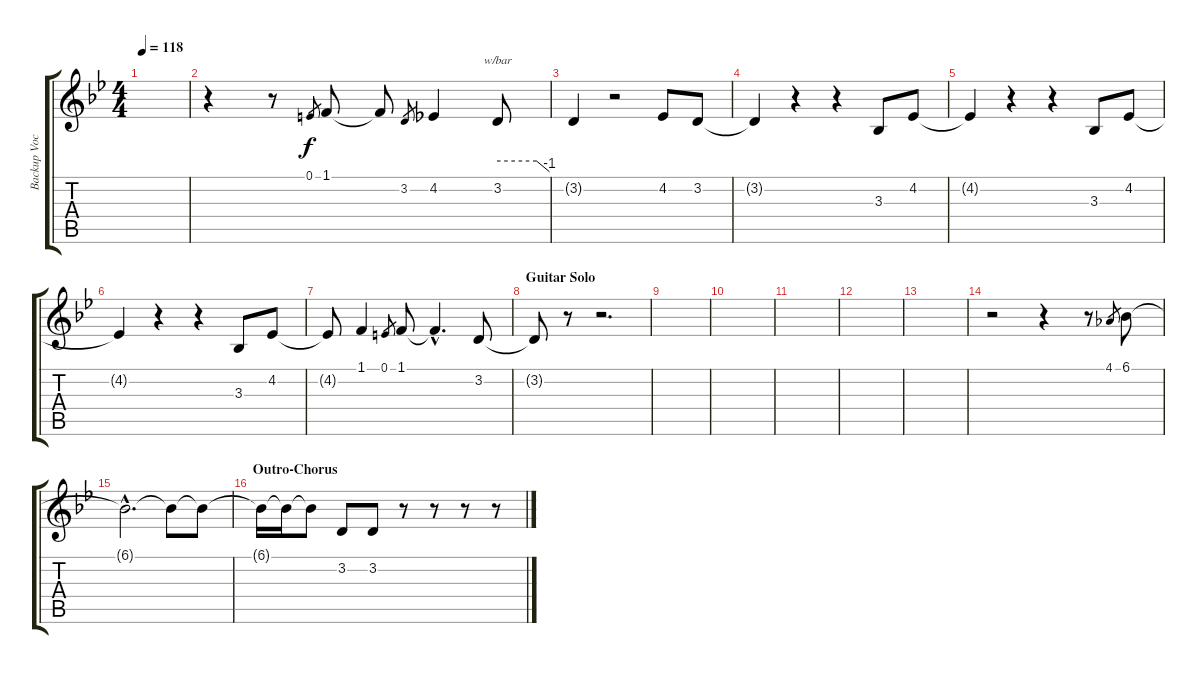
\track ("Backup Vocals" "Backup Voc") {instrument tenorsax}
\staff {score tabs}
\tuning (E4 B3 G3 D3 A2 E2) {hide}
\ts (4 4)
\tempo 118
\clef g2
\ks bb
|
r.4 r.8 0.1.8{gr} 1.1.8 1.1{t}.8 3.2.8{gr} 4.2.4 3.2.8{tbe (custom default 0 0 45 0 60 -4)} |
3.2{t}.4 r.2 4.2.8 3.2.8 |
3.2{t}.4 r.4 r.4 3.3.8 4.2.8 |
4.2{t}.4 r.4 r.4 3.3.8 4.2.8 |
4.2{t}.4 r.4 r.4 3.3.8 4.2.8 |
4.2{t}.8 1.1.4 0.1.8{gr} 1.1.8 1.1{hac t}.4{d} 3.2.8 |
\section ("" "Guitar Solo")
3.2{t}.8 r.8 r.2{d} |
|
|
|
|
|
r.2 r.4 r.8 4.1.8{gr} 6.1.8 |
6.1{hac t}.2{d} 6.1{t}.8 6.1{t}.8 |
\section ("" "Outro-Chorus")
6.1{t}.16 6.1{t}.16 6.1{t}.8 3.2.8 3.2.8 r.8 r.8 r.8 r.8
